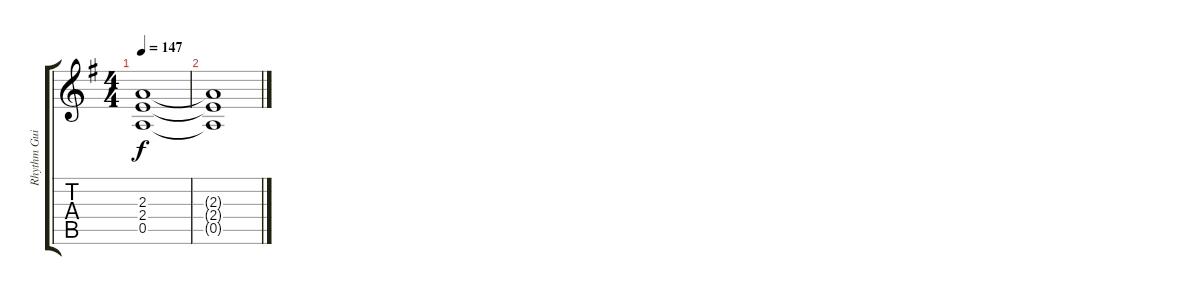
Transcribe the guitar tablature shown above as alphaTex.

\track ("Rhythm Guitar (Dexter Holland)" "Rhythm Gui") {instrument overdrivenguitar}
\staff {score tabs}
\tuning (E4 B3 G3 D3 A2 E2) {hide}
\ts (4 4)
\tempo 147
\clef g2
\ks g
(2.3 2.4 0.5).1{dy f} |
(2.3{t} 2.4{t} 0.5{t}).1
